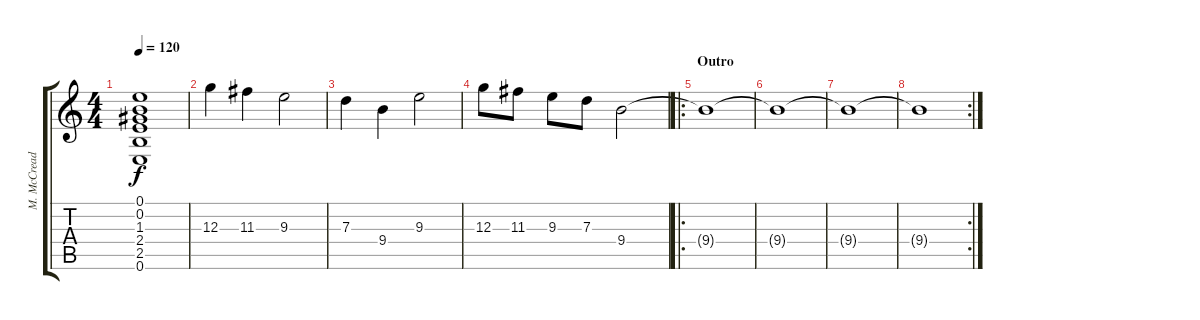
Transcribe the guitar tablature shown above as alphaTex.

\track ("M. McCready (Dist.)" "M. McCread") {instrument distortionguitar}
\staff {score tabs}
\tuning (E4 B3 G3 D3 A2 E2) {hide}
\ts (4 4)
\tempo 120
\clef g2
\ks c
(0.1 0.2 1.3 2.4 2.5 0.6).1{dy f} |
12.3.4 11.3.4 9.3.2 |
7.3.4 9.4.4 9.3.2 |
12.3.8 11.3.8 9.3.8 7.3.8 9.4.2 |
\ro
\section ("" "Outro")
9.4{t}.1 |
9.4{t}.1 |
9.4{t}.1 |
\rc 2
9.4{t}.1
